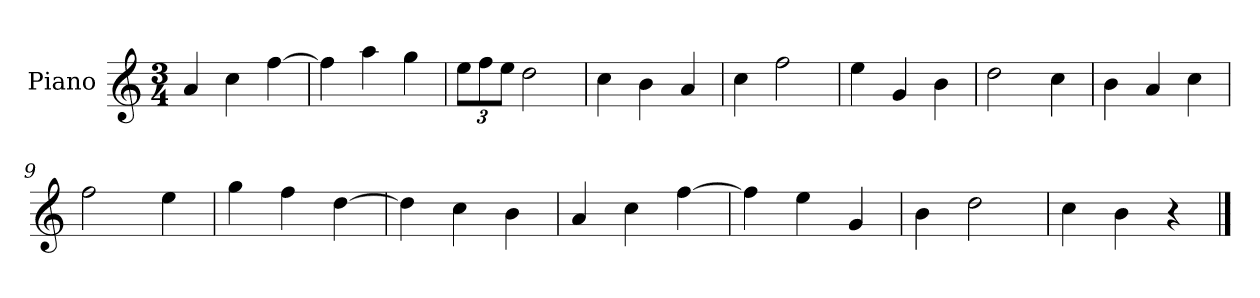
**kern
*part1
*staff1
*I"Piano
*I'P-no
*clefG2
*k[]
*M3/4
*MM177
=1
4a/
4cc\
[4ff\
=2
4ff\]
4aa\
4gg\
=3
*Xbrackettup
12ee\L
12ff\
12ee\J
2dd\
=4
4cc\
4b\
4a/
=5
4cc\
2ff\
=6
4ee\
4g/
4b\
=7
2dd\
4cc\
=8
4b\
4a/
4cc\
=9
2ff\
4ee\
=10
4gg\
4ff\
[4dd\
=11
4dd\]
4cc\
4b\
!!LO:LB:g=z
=12
4a/
4cc\
[4ff\
=13
4ff\]
4ee\
4g/
=14
4b\
2dd\
=15
4cc\
4b\
4r
==
*-
